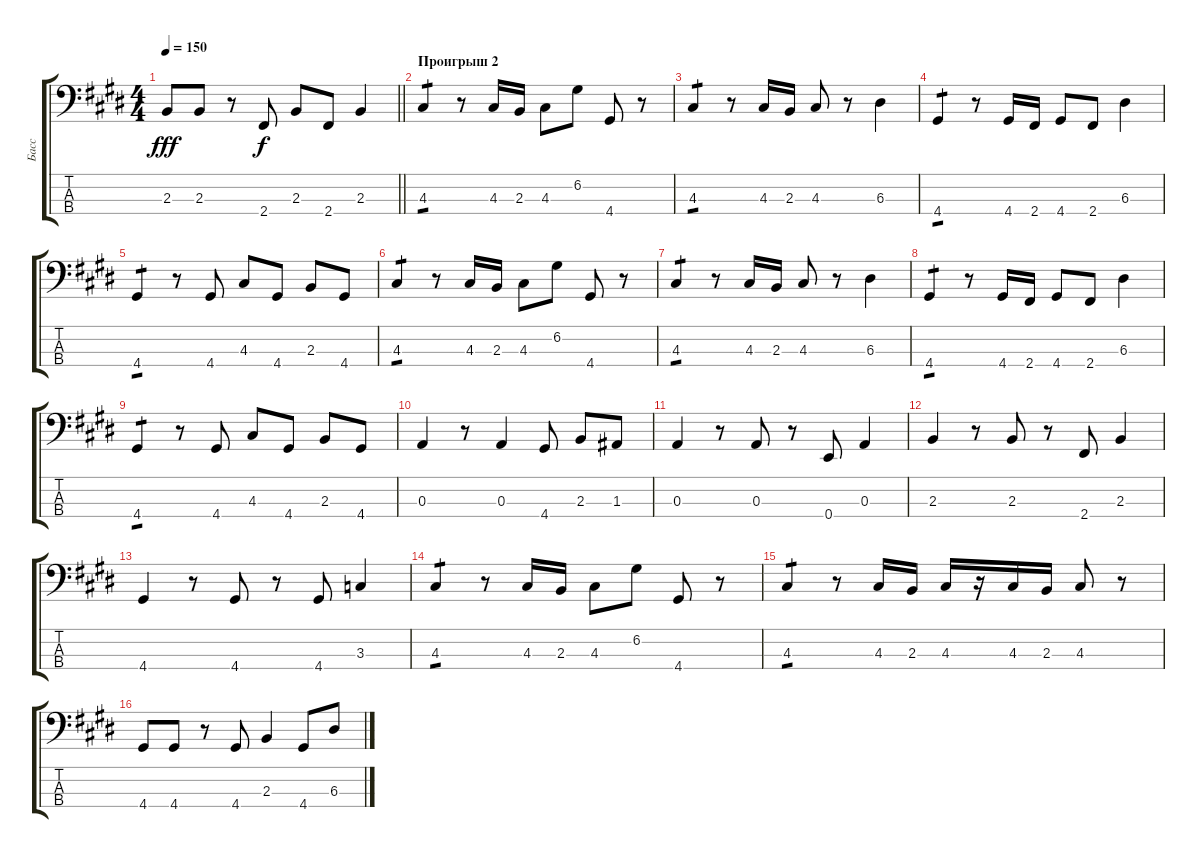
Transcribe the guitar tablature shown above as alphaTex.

\track ("Басс" "Басс") {instrument electricbassfinger}
\staff {score tabs}
\tuning (G2 D2 A1 E1) {hide}
\ts (4 4)
\tempo 150
\clef f4
\barLineRight lightlight
\ks c#minor
2.3.8{dy fff} 2.3.8 r.8 2.4.8{dy f} 2.3.8 2.4.8 2.3.4 |
\section ("" "Проигрыш 2")
4.3.4{tp 1} r.8 4.3.16 2.3.16 4.3.8 6.2.8 4.4.8 r.8 |
4.3.4{tp 1} r.8 4.3.16 2.3.16 4.3.8 r.8 6.3.4 |
4.4.4{tp 1} r.8 4.4.16 2.4.16 4.4.8 2.4.8 6.3.4 |
4.4.4{tp 1} r.8 4.4.8 4.3.8 4.4.8 2.3.8 4.4.8 |
4.3.4{tp 1} r.8 4.3.16 2.3.16 4.3.8 6.2.8 4.4.8 r.8 |
4.3.4{tp 1} r.8 4.3.16 2.3.16 4.3.8 r.8 6.3.4 |
4.4.4{tp 1} r.8 4.4.16 2.4.16 4.4.8 2.4.8 6.3.4 |
4.4.4{tp 1} r.8 4.4.8 4.3.8 4.4.8 2.3.8 4.4.8 |
0.3.4 r.8 0.3.4 4.4.8 2.3.8 1.3.8 |
0.3.4 r.8 0.3.8 r.8 0.4.8 0.3.4 |
2.3.4 r.8 2.3.8 r.8 2.4.8 2.3.4 |
4.4.4 r.8 4.4.8 r.8 4.4.8 3.3.4 |
4.3.4{tp 1} r.8 4.3.16 2.3.16 4.3.8 6.2.8 4.4.8 r.8 |
4.3.4{tp 1} r.8 4.3.16 2.3.16 4.3.16 r.16 4.3.16 2.3.16 4.3.8 r.8 |
4.4.8 4.4.8 r.8 4.4.8 2.3.4 4.4.8 6.3.8
